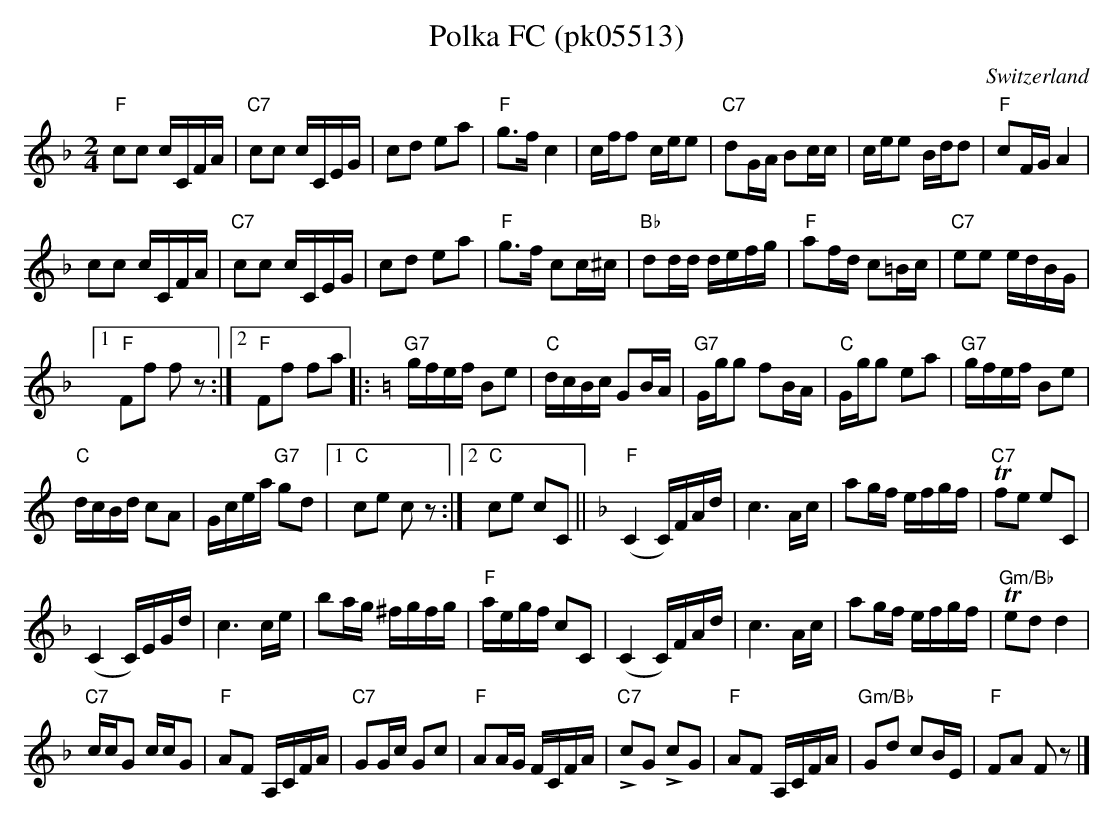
X:1
T: Polka FC (pk05513)
O:Switzerland
M:2/4
L:1/16
K:F major
"F"c2c2 cCFA | "C7"c2c2 cCEG | c2d2 e2a2 | "F"g3f c4 | cff2 cee2 | "C7"d2GA B2cc | cee2 Bdd2 | "F"c2FG A4 |
c2c2 cCFA | "C7"c2c2 cCEG | c2d2 e2a2 | "F"g3f c2c^c | "Bb"d2dd defg | "F"a2fd c2=Bc | "C7"e2e2 edBG |1
"F"F2f2 f2z2 :|2 "F"F2f2 f2a2 |: [K:C] "G7"gfef B2e2 | "C"dcBc G2BA | "G7"Ggg2 f2BA | "C"Ggg2 e2a2 | "G7"gfef B2e2 |
"C"dcBd c2A2 | Gcea "G7"g2d2 |1 "C"c2e2 c2z2 :|2 "C"c2e2 c2C2 || [K:F] "F"(C4C)FAd | c6 Ac | a2gf efgf | "C7"Tf2e2 e2C2 |
(C4C)EGd | c6 ce | b2ag ^fgfg | "F"aegf c2C2 | (C4C)FAd | c6 Ac | a2gf efgf | "Gm/Bb"Te2d2 d4 |
"C7"ccG2 ccG2 | "F"A2F2 A,CFA | "C7"G2Gc G2c2 | "F"A2AG FCFA | "C7"+>+c2G2 +>+c2G2 | "F"A2F2 A,CFA | "Gm/Bb"G2d2 c2BE | "F"F2A2 F2z2 |]
